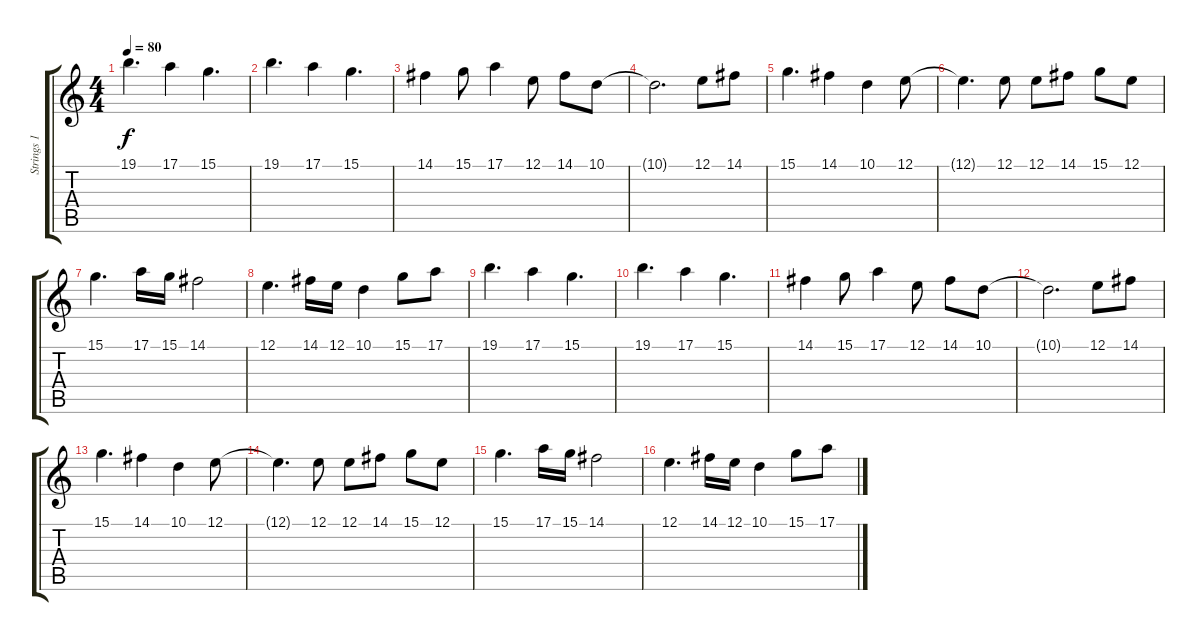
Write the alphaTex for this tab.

\track ("Strings 1" "Strings 1") {instrument stringensemble1}
\staff {score tabs}
\tuning (E4 B3 G3 D3 A2 E2) {hide}
\ts (4 4)
\tempo 80
\clef g2
\ks c
19.1.4{d dy f} 17.1.4 15.1.4{d} |
19.1.4{d} 17.1.4 15.1.4{d} |
14.1.4 15.1.8 17.1.4 12.1.8 14.1.8 10.1.8 |
10.1{t}.2{d} 12.1.8 14.1.8 |
15.1.4{d} 14.1.4 10.1.4 12.1.8 |
12.1{t}.4{d} 12.1.8 12.1.8 14.1.8 15.1.8 12.1.8 |
15.1.4{d} 17.1.16 15.1.16 14.1.2 |
12.1.4{d} 14.1.16 12.1.16 10.1.4 15.1.8 17.1.8 |
19.1.4{d} 17.1.4 15.1.4{d} |
19.1.4{d} 17.1.4 15.1.4{d} |
14.1.4 15.1.8 17.1.4 12.1.8 14.1.8 10.1.8 |
10.1{t}.2{d} 12.1.8 14.1.8 |
15.1.4{d} 14.1.4 10.1.4 12.1.8 |
12.1{t}.4{d} 12.1.8 12.1.8 14.1.8 15.1.8 12.1.8 |
15.1.4{d} 17.1.16 15.1.16 14.1.2 |
12.1.4{d} 14.1.16 12.1.16 10.1.4 15.1.8 17.1.8
